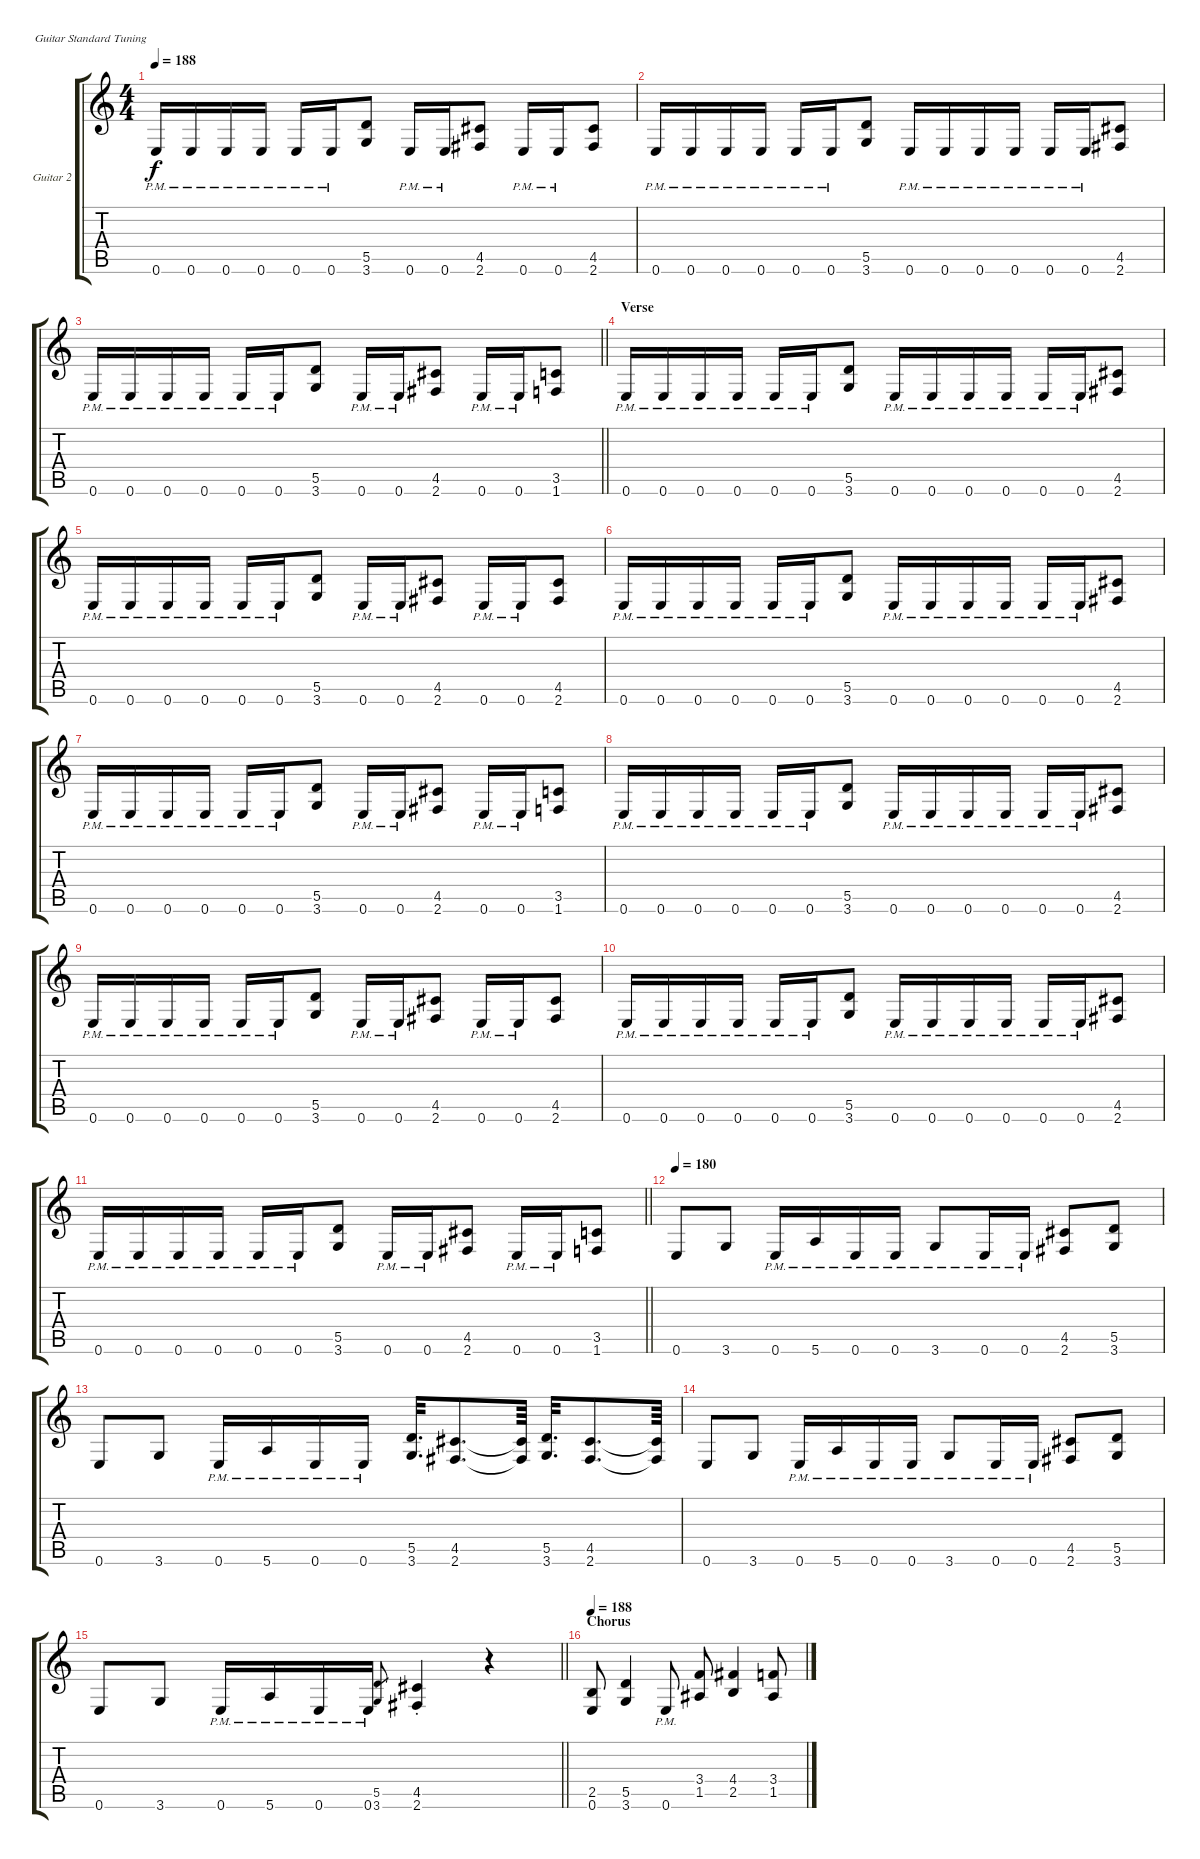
\bracketExtendMode groupsimilarinstruments
\firstSystemTrackNameOrientation horizontal
\otherSystemsTrackNameOrientation horizontal
\track ("Guitar 2" "Guitar 2") {instrument overdrivenguitar}
\staff {score tabs}
\tuning (E4 B3 G3 D3 A2 E2)
\ts (4 4)
\tempo 188
\clef g2
\ks c
0.6{pm}.16{dy f} 0.6{pm}.16 0.6{pm}.16 0.6{pm}.16 0.6{pm}.16 0.6{pm}.16 (5.5 3.6).8 0.6{pm}.16 0.6{pm}.16 (4.5 2.6).8 0.6{pm}.16 0.6{pm}.16 (4.5 2.6).8 |
0.6{pm}.16 0.6{pm}.16 0.6{pm}.16 0.6{pm}.16 0.6{pm}.16 0.6{pm}.16 (5.5 3.6).8 0.6{pm}.16 0.6{pm}.16 0.6{pm}.16 0.6{pm}.16 0.6{pm}.16 0.6{pm}.16 (4.5 2.6).8 |
\barLineRight lightlight
0.6{pm}.16 0.6{pm}.16 0.6{pm}.16 0.6{pm}.16 0.6{pm}.16 0.6{pm}.16 (5.5 3.6).8 0.6{pm}.16 0.6{pm}.16 (4.5 2.6).8 0.6{pm}.16 0.6{pm}.16 (3.5 1.6).8 |
\section ("" "Verse")
0.6{pm}.16 0.6{pm}.16 0.6{pm}.16 0.6{pm}.16 0.6{pm}.16 0.6{pm}.16 (5.5 3.6).8 0.6{pm}.16 0.6{pm}.16 0.6{pm}.16 0.6{pm}.16 0.6{pm}.16 0.6{pm}.16 (4.5 2.6).8 |
0.6{pm}.16 0.6{pm}.16 0.6{pm}.16 0.6{pm}.16 0.6{pm}.16 0.6{pm}.16 (5.5 3.6).8 0.6{pm}.16 0.6{pm}.16 (4.5 2.6).8 0.6{pm}.16 0.6{pm}.16 (4.5 2.6).8 |
0.6{pm}.16 0.6{pm}.16 0.6{pm}.16 0.6{pm}.16 0.6{pm}.16 0.6{pm}.16 (5.5 3.6).8 0.6{pm}.16 0.6{pm}.16 0.6{pm}.16 0.6{pm}.16 0.6{pm}.16 0.6{pm}.16 (4.5 2.6).8 |
0.6{pm}.16 0.6{pm}.16 0.6{pm}.16 0.6{pm}.16 0.6{pm}.16 0.6{pm}.16 (5.5 3.6).8 0.6{pm}.16 0.6{pm}.16 (4.5 2.6).8 0.6{pm}.16 0.6{pm}.16 (3.5 1.6).8 |
0.6{pm}.16 0.6{pm}.16 0.6{pm}.16 0.6{pm}.16 0.6{pm}.16 0.6{pm}.16 (5.5 3.6).8 0.6{pm}.16 0.6{pm}.16 0.6{pm}.16 0.6{pm}.16 0.6{pm}.16 0.6{pm}.16 (4.5 2.6).8 |
0.6{pm}.16 0.6{pm}.16 0.6{pm}.16 0.6{pm}.16 0.6{pm}.16 0.6{pm}.16 (5.5 3.6).8 0.6{pm}.16 0.6{pm}.16 (4.5 2.6).8 0.6{pm}.16 0.6{pm}.16 (4.5 2.6).8 |
0.6{pm}.16 0.6{pm}.16 0.6{pm}.16 0.6{pm}.16 0.6{pm}.16 0.6{pm}.16 (5.5 3.6).8 0.6{pm}.16 0.6{pm}.16 0.6{pm}.16 0.6{pm}.16 0.6{pm}.16 0.6{pm}.16 (4.5 2.6).8 |
\barLineRight lightlight
0.6{pm}.16 0.6{pm}.16 0.6{pm}.16 0.6{pm}.16 0.6{pm}.16 0.6{pm}.16 (5.5 3.6).8 0.6{pm}.16 0.6{pm}.16 (4.5 2.6).8 0.6{pm}.16 0.6{pm}.16 (3.5 1.6).8 |
\tempo 180
0.6.8 3.6.8 0.6{pm}.16 5.6{pm}.16 0.6{pm}.16 0.6{pm}.16 3.6{pm}.8 0.6{pm}.16 0.6{pm}.16 (2.6 4.5).8 (3.6 5.5).8 |
0.6.8 3.6.8 0.6{pm}.16 5.6{pm}.16 0.6{pm}.16 0.6{pm}.16 (5.5 3.6).32{d} (4.5 2.6).8{d} (4.5{t} 2.6{t}).64 (5.5 3.6).32{d} (4.5 2.6).8{d} (4.5{t} 2.6{t}).64 |
0.6.8 3.6.8 0.6{pm}.16 5.6{pm}.16 0.6{pm}.16 0.6{pm}.16 3.6{pm}.8 0.6{pm}.16 0.6{pm}.16 (2.6 4.5).8 (3.6 5.5).8 |
\barLineRight lightlight
0.6.8 3.6.8 0.6{pm}.16 5.6{pm}.16 0.6{pm}.16 0.6{pm}.16 (5.5 3.6).8{gr} (4.5{st} 2.6{st}).4 r.4 |
\section ("" "Chorus")
\tempo 188
(2.5 0.6).8 (5.5 3.6).4 0.6{pm}.8 (3.4 1.5).8 (4.4 2.5).4 (3.4 1.5).8
